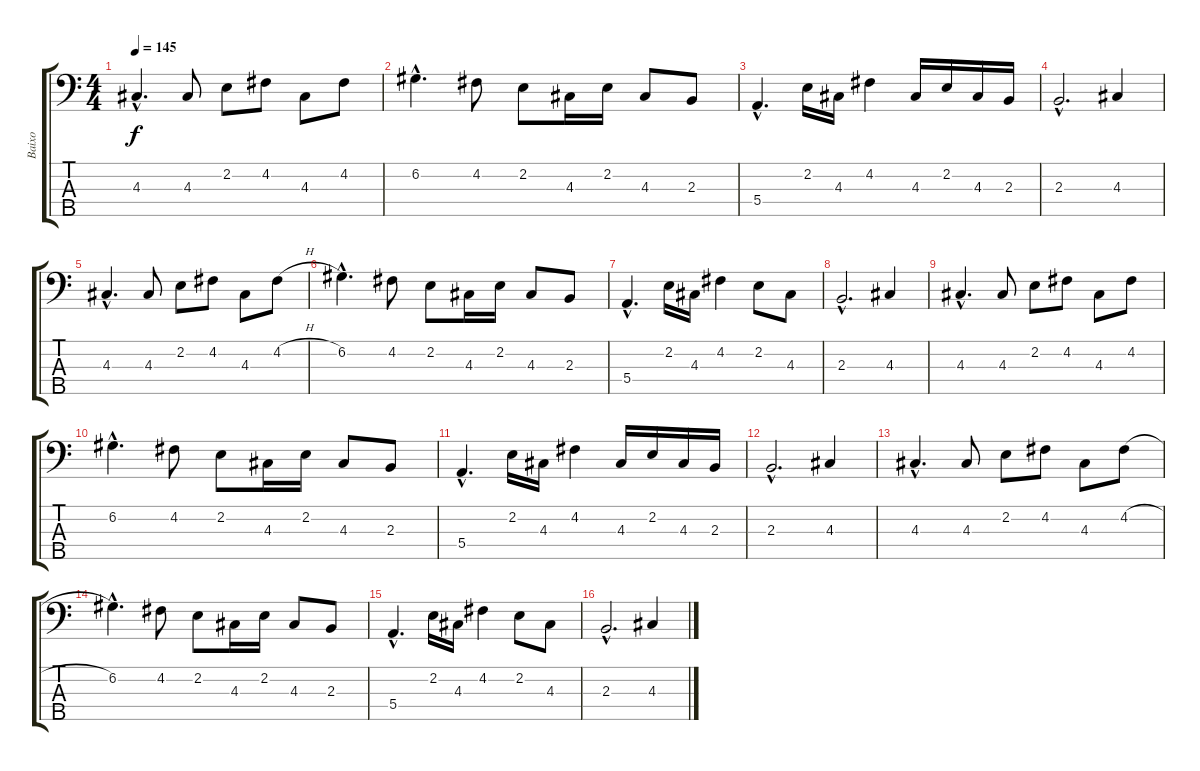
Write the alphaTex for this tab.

\track ("Baixo" "Baixo") {instrument electricbassfinger}
\staff {score tabs}
\tuning (G2 D2 A1 E1 B0) {hide}
\ts (4 4)
\tempo 145
\clef f4
\ks c
4.3{hac}.4{d dy f instrument electricbassfinger} 4.3.8 2.2.8 4.2.8 4.3.8 4.2.8 |
6.2{hac}.4{d} 4.2.8 2.2.8 4.3.16 2.2.16 4.3.8 2.3.8 |
5.4{hac}.4{d} 2.2.16 4.3.16 4.2.4 4.3.16 2.2.16 4.3.16 2.3.16 |
2.3{hac}.2{d} 4.3.4 |
4.3{hac}.4{d} 4.3.8 2.2.8 4.2.8 4.3.8 4.2{h}.8 |
6.2{hac}.4{d} 4.2.8 2.2.8 4.3.16 2.2.16 4.3.8 2.3.8 |
5.4{hac}.4{d} 2.2.16 4.3.16 4.2.4 2.2.8 4.3.8 |
2.3{hac}.2{d} 4.3.4 |
4.3{hac}.4{d} 4.3.8 2.2.8 4.2.8 4.3.8 4.2.8 |
6.2{hac}.4{d} 4.2.8 2.2.8 4.3.16 2.2.16 4.3.8 2.3.8 |
5.4{hac}.4{d} 2.2.16 4.3.16 4.2.4 4.3.16 2.2.16 4.3.16 2.3.16 |
2.3{hac}.2{d} 4.3.4 |
4.3{hac}.4{d} 4.3.8 2.2.8 4.2.8 4.3.8 4.2{h}.8 |
6.2{hac}.4{d} 4.2.8 2.2.8 4.3.16 2.2.16 4.3.8 2.3.8 |
5.4{hac}.4{d} 2.2.16 4.3.16 4.2.4 2.2.8 4.3.8 |
2.3{hac}.2{d} 4.3.4
